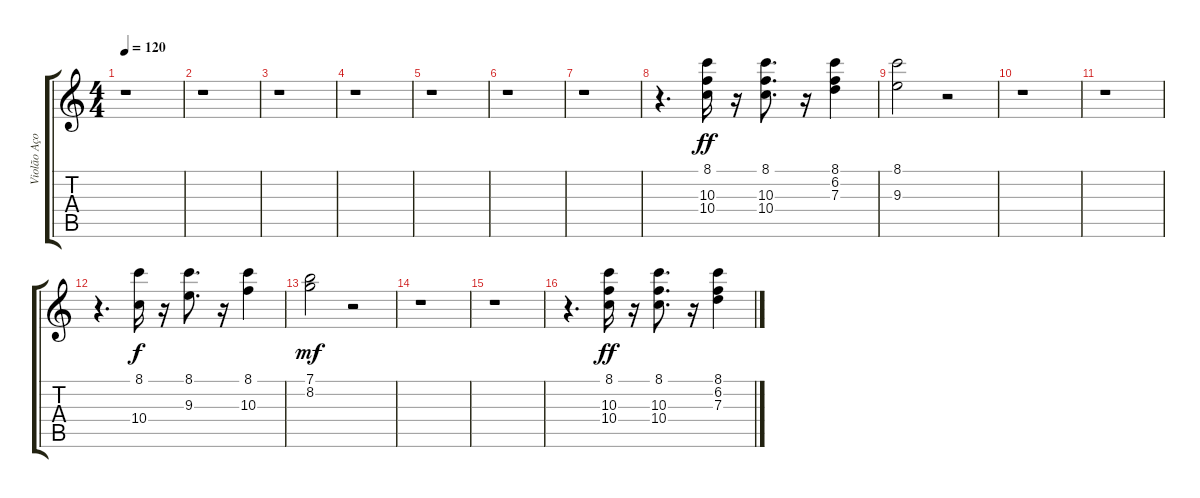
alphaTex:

\track ("Violão Aço" "Violão Aço") {instrument acousticguitarsteel}
\staff {score tabs}
\tuning (E4 B3 G3 D3 A2 E2) {hide}
\ts (4 4)
\tempo 120
\clef g2
\ks c
r.1{dy mf} |
r.1 |
r.1 |
r.1 |
r.1 |
r.1 |
r.1 |
r.4{d} (8.1 10.3 10.4).16{dy ff} r.16 (8.1 10.3 10.4).8{d} r.16 (8.1 6.2 7.3).4 |
(8.1 9.3).2 r.2 |
r.1 |
r.1 |
r.4{d} (8.1 10.4).16{dy f} r.16 (8.1 9.3).8{d} r.16 (8.1 10.3).4 |
(7.1 8.2).2{dy mf} r.2 |
r.1 |
r.1 |
r.4{d} (8.1 10.3 10.4).16{dy ff} r.16 (8.1 10.3 10.4).8{d} r.16 (8.1 6.2 7.3).4
